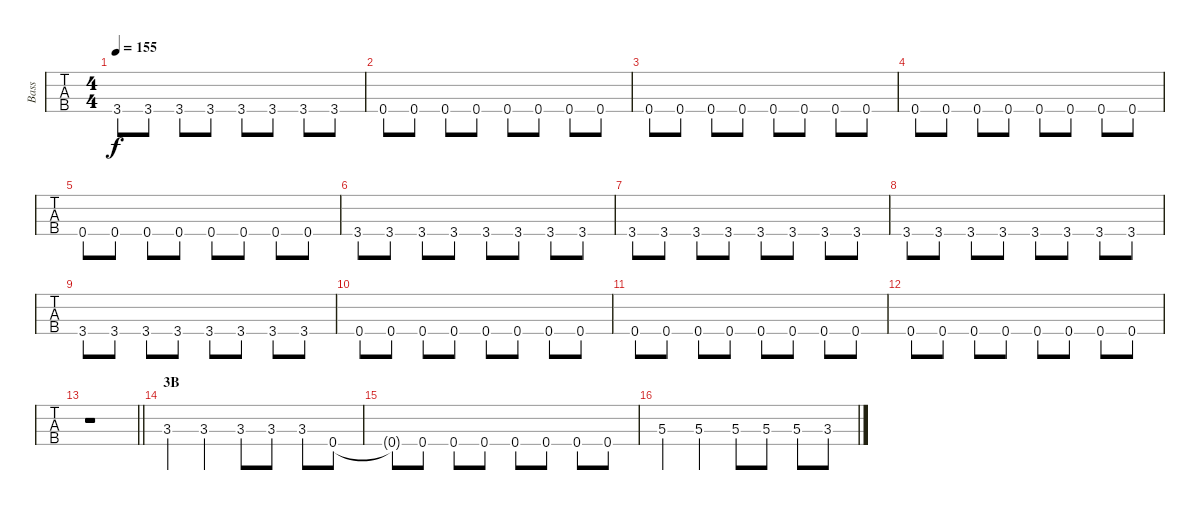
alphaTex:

\track ("Bass" "Bass") {instrument electricbassfinger}
\staff {tabs}
\tuning (G2 D2 A1 E1) {hide}
\ts (4 4)
\tempo 155
\clef f4
\ks g
3.4.8{dy f} 3.4.8 3.4.8 3.4.8 3.4.8 3.4.8 3.4.8 3.4.8 |
0.4.8 0.4.8 0.4.8 0.4.8 0.4.8 0.4.8 0.4.8 0.4.8 |
0.4.8 0.4.8 0.4.8 0.4.8 0.4.8 0.4.8 0.4.8 0.4.8 |
0.4.8 0.4.8 0.4.8 0.4.8 0.4.8 0.4.8 0.4.8 0.4.8 |
0.4.8 0.4.8 0.4.8 0.4.8 0.4.8 0.4.8 0.4.8 0.4.8 |
3.4.8 3.4.8 3.4.8 3.4.8 3.4.8 3.4.8 3.4.8 3.4.8 |
3.4.8 3.4.8 3.4.8 3.4.8 3.4.8 3.4.8 3.4.8 3.4.8 |
3.4.8 3.4.8 3.4.8 3.4.8 3.4.8 3.4.8 3.4.8 3.4.8 |
3.4.8 3.4.8 3.4.8 3.4.8 3.4.8 3.4.8 3.4.8 3.4.8 |
0.4.8 0.4.8 0.4.8 0.4.8 0.4.8 0.4.8 0.4.8 0.4.8 |
0.4.8 0.4.8 0.4.8 0.4.8 0.4.8 0.4.8 0.4.8 0.4.8 |
0.4.8 0.4.8 0.4.8 0.4.8 0.4.8 0.4.8 0.4.8 0.4.8 |
\barLineRight lightlight
r.1 |
\section ("" "3B")
3.3.4 3.3.4 3.3.8 3.3.8 3.3.8 0.4.8 |
0.4{t}.8 0.4.8 0.4.8 0.4.8 0.4.8 0.4.8 0.4.8 0.4.8 |
5.3.4 5.3.4 5.3.8 5.3.8 5.3.8 3.3.8
